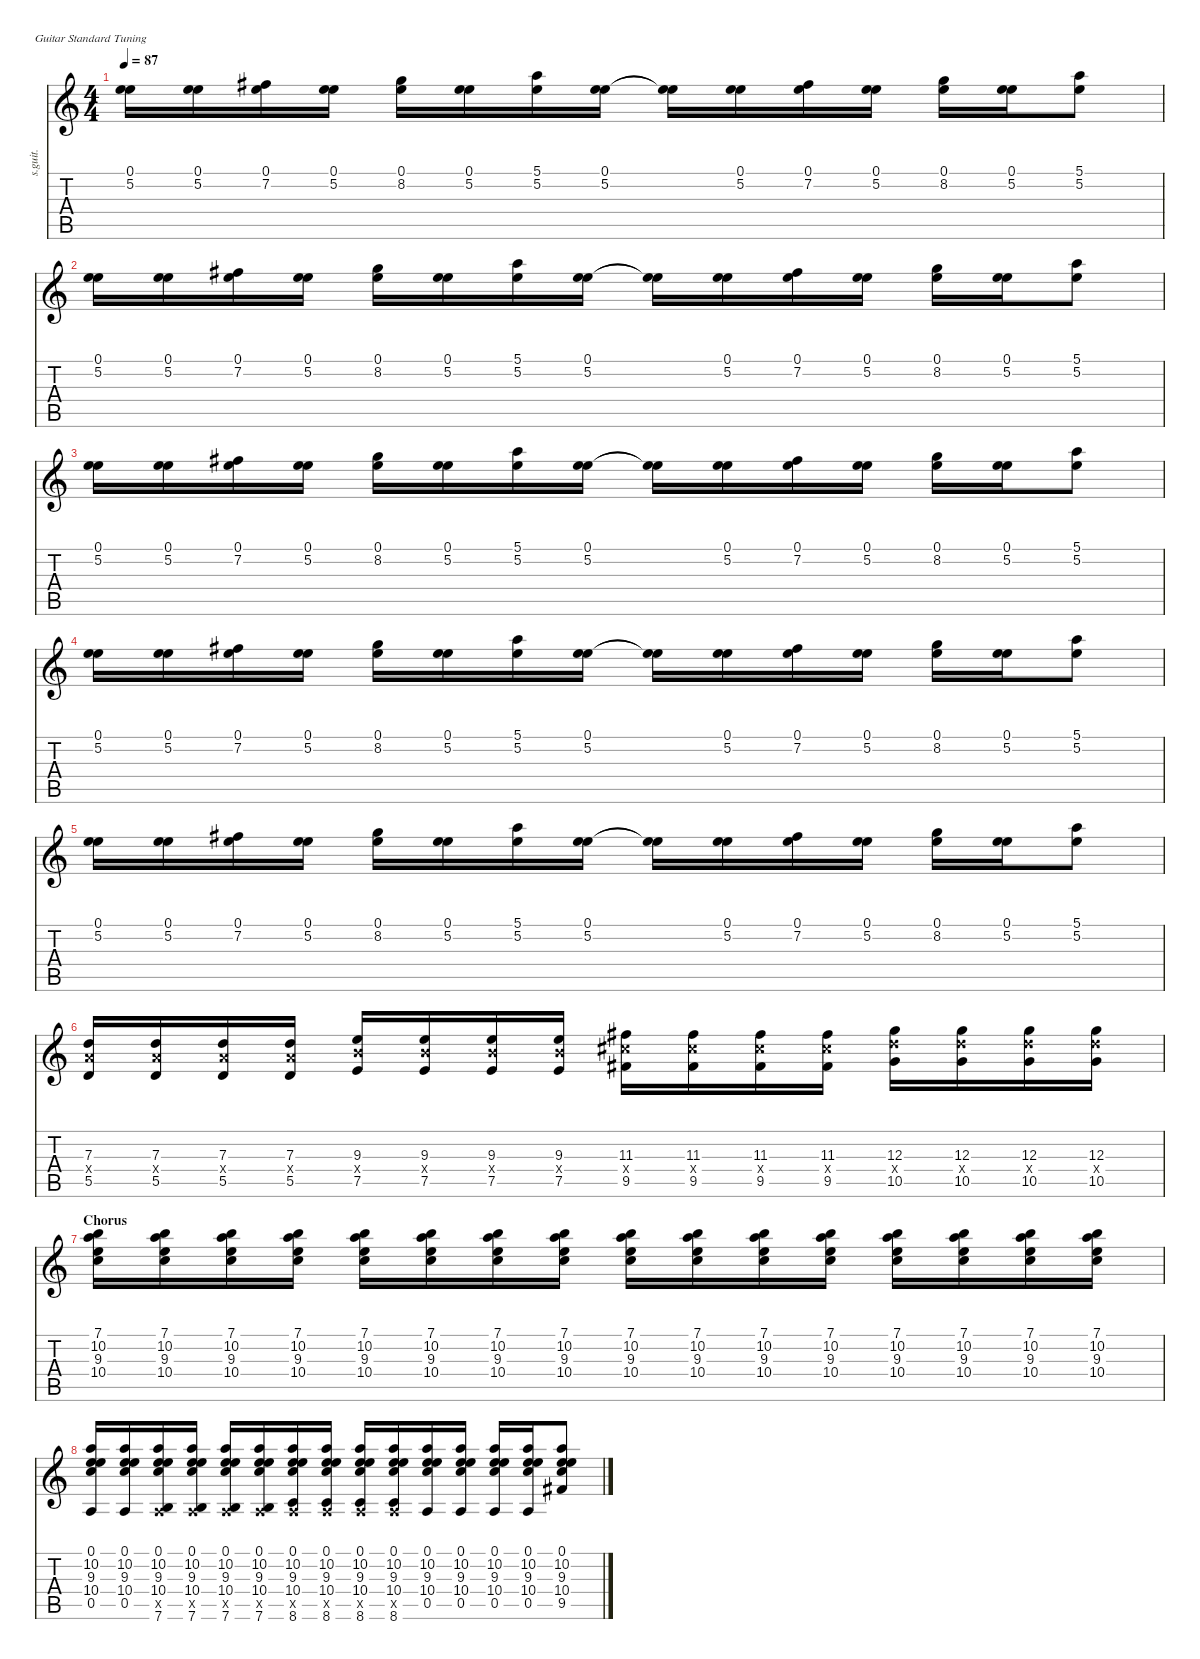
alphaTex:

\defaultSystemsLayout 4
\hideDynamics
\bracketExtendMode nobrackets
\track ("Chris Shiflett (Lead Guitar)" "s.guit.") {instrument distortionguitar}
\staff {score tabs}
\tuning (E4 B3 G3 D3 A2 E2)
\ts (4 4)
\tempo 87
\clef g2
\ks c
(0.1 5.2).16{lyrics (0 "") lyrics (1 "") lyrics (2 "") lyrics (3 "") lyrics (4 "") dy fff} (0.1 5.2).16{lyrics (0 "") lyrics (1 "") lyrics (2 "") lyrics (3 "") lyrics (4 "")} (0.1 7.2{acc #}).16{lyrics (0 "") lyrics (1 "") lyrics (2 "") lyrics (3 "") lyrics (4 "")} (0.1 5.2).16{lyrics (0 "") lyrics (1 "") lyrics (2 "") lyrics (3 "") lyrics (4 "")} (0.1 8.2).16{lyrics (0 "") lyrics (1 "") lyrics (2 "") lyrics (3 "") lyrics (4 "")} (0.1 5.2).16{lyrics (0 "") lyrics (1 "") lyrics (2 "") lyrics (3 "") lyrics (4 "")} (5.1 5.2).16{lyrics (0 "") lyrics (1 "") lyrics (2 "") lyrics (3 "") lyrics (4 "")} (0.1 5.2).16{lyrics (0 "") lyrics (1 "") lyrics (2 "") lyrics (3 "") lyrics (4 "")} (0.1{t} 5.2{t}).16{lyrics (0 "") lyrics (1 "") lyrics (2 "") lyrics (3 "") lyrics (4 "") dy f} (0.1 5.2).16{lyrics (0 "") lyrics (1 "") lyrics (2 "") lyrics (3 "") lyrics (4 "") dy fff} (0.1 7.2{acc #}).16{lyrics (0 "") lyrics (1 "") lyrics (2 "") lyrics (3 "") lyrics (4 "")} (0.1 5.2).16{lyrics (0 "") lyrics (1 "") lyrics (2 "") lyrics (3 "") lyrics (4 "")} (0.1 8.2).16{lyrics (0 "") lyrics (1 "") lyrics (2 "") lyrics (3 "") lyrics (4 "")} (0.1 5.2).16{lyrics (0 "") lyrics (1 "") lyrics (2 "") lyrics (3 "") lyrics (4 "")} (5.1 5.2).8{lyrics (0 "") lyrics (1 "") lyrics (2 "") lyrics (3 "") lyrics (4 "")} |
(0.1 5.2).16{lyrics (0 "") lyrics (1 "") lyrics (2 "") lyrics (3 "") lyrics (4 "")} (0.1 5.2).16{lyrics (0 "") lyrics (1 "") lyrics (2 "") lyrics (3 "") lyrics (4 "")} (0.1 7.2{acc #}).16{lyrics (0 "") lyrics (1 "") lyrics (2 "") lyrics (3 "") lyrics (4 "")} (0.1 5.2).16{lyrics (0 "") lyrics (1 "") lyrics (2 "") lyrics (3 "") lyrics (4 "")} (0.1 8.2).16{lyrics (0 "") lyrics (1 "") lyrics (2 "") lyrics (3 "") lyrics (4 "")} (0.1 5.2).16{lyrics (0 "") lyrics (1 "") lyrics (2 "") lyrics (3 "") lyrics (4 "")} (5.1 5.2).16{lyrics (0 "") lyrics (1 "") lyrics (2 "") lyrics (3 "") lyrics (4 "")} (0.1 5.2).16{lyrics (0 "") lyrics (1 "") lyrics (2 "") lyrics (3 "") lyrics (4 "")} (0.1{t} 5.2{t}).16{lyrics (0 "") lyrics (1 "") lyrics (2 "") lyrics (3 "") lyrics (4 "") dy f} (0.1 5.2).16{lyrics (0 "") lyrics (1 "") lyrics (2 "") lyrics (3 "") lyrics (4 "") dy fff} (0.1 7.2{acc #}).16{lyrics (0 "") lyrics (1 "") lyrics (2 "") lyrics (3 "") lyrics (4 "")} (0.1 5.2).16{lyrics (0 "") lyrics (1 "") lyrics (2 "") lyrics (3 "") lyrics (4 "")} (0.1 8.2).16{lyrics (0 "") lyrics (1 "") lyrics (2 "") lyrics (3 "") lyrics (4 "")} (0.1 5.2).16{lyrics (0 "") lyrics (1 "") lyrics (2 "") lyrics (3 "") lyrics (4 "")} (5.1 5.2).8{lyrics (0 "") lyrics (1 "") lyrics (2 "") lyrics (3 "") lyrics (4 "")} |
(0.1 5.2).16{lyrics (0 "") lyrics (1 "") lyrics (2 "") lyrics (3 "") lyrics (4 "")} (0.1 5.2).16{lyrics (0 "") lyrics (1 "") lyrics (2 "") lyrics (3 "") lyrics (4 "")} (0.1 7.2{acc #}).16{lyrics (0 "") lyrics (1 "") lyrics (2 "") lyrics (3 "") lyrics (4 "")} (0.1 5.2).16{lyrics (0 "") lyrics (1 "") lyrics (2 "") lyrics (3 "") lyrics (4 "")} (0.1 8.2).16{lyrics (0 "") lyrics (1 "") lyrics (2 "") lyrics (3 "") lyrics (4 "")} (0.1 5.2).16{lyrics (0 "") lyrics (1 "") lyrics (2 "") lyrics (3 "") lyrics (4 "")} (5.1 5.2).16{lyrics (0 "") lyrics (1 "") lyrics (2 "") lyrics (3 "") lyrics (4 "")} (0.1 5.2).16{lyrics (0 "") lyrics (1 "") lyrics (2 "") lyrics (3 "") lyrics (4 "")} (0.1{t} 5.2{t}).16{lyrics (0 "") lyrics (1 "") lyrics (2 "") lyrics (3 "") lyrics (4 "") dy f} (0.1 5.2).16{lyrics (0 "") lyrics (1 "") lyrics (2 "") lyrics (3 "") lyrics (4 "") dy fff} (0.1 7.2{acc #}).16{lyrics (0 "") lyrics (1 "") lyrics (2 "") lyrics (3 "") lyrics (4 "")} (0.1 5.2).16{lyrics (0 "") lyrics (1 "") lyrics (2 "") lyrics (3 "") lyrics (4 "")} (0.1 8.2).16{lyrics (0 "") lyrics (1 "") lyrics (2 "") lyrics (3 "") lyrics (4 "")} (0.1 5.2).16{lyrics (0 "") lyrics (1 "") lyrics (2 "") lyrics (3 "") lyrics (4 "")} (5.1 5.2).8{lyrics (0 "") lyrics (1 "") lyrics (2 "") lyrics (3 "") lyrics (4 "")} |
(0.1 5.2).16{lyrics (0 "") lyrics (1 "") lyrics (2 "") lyrics (3 "") lyrics (4 "")} (0.1 5.2).16{lyrics (0 "") lyrics (1 "") lyrics (2 "") lyrics (3 "") lyrics (4 "")} (0.1 7.2{acc #}).16{lyrics (0 "") lyrics (1 "") lyrics (2 "") lyrics (3 "") lyrics (4 "")} (0.1 5.2).16{lyrics (0 "") lyrics (1 "") lyrics (2 "") lyrics (3 "") lyrics (4 "")} (0.1 8.2).16{lyrics (0 "") lyrics (1 "") lyrics (2 "") lyrics (3 "") lyrics (4 "")} (0.1 5.2).16{lyrics (0 "") lyrics (1 "") lyrics (2 "") lyrics (3 "") lyrics (4 "")} (5.1 5.2).16{lyrics (0 "") lyrics (1 "") lyrics (2 "") lyrics (3 "") lyrics (4 "")} (0.1 5.2).16{lyrics (0 "") lyrics (1 "") lyrics (2 "") lyrics (3 "") lyrics (4 "")} (0.1{t} 5.2{t}).16{lyrics (0 "") lyrics (1 "") lyrics (2 "") lyrics (3 "") lyrics (4 "") dy f} (0.1 5.2).16{lyrics (0 "") lyrics (1 "") lyrics (2 "") lyrics (3 "") lyrics (4 "") dy fff} (0.1 7.2{acc #}).16{lyrics (0 "") lyrics (1 "") lyrics (2 "") lyrics (3 "") lyrics (4 "")} (0.1 5.2).16{lyrics (0 "") lyrics (1 "") lyrics (2 "") lyrics (3 "") lyrics (4 "")} (0.1 8.2).16{lyrics (0 "") lyrics (1 "") lyrics (2 "") lyrics (3 "") lyrics (4 "")} (0.1 5.2).16{lyrics (0 "") lyrics (1 "") lyrics (2 "") lyrics (3 "") lyrics (4 "")} (5.1 5.2).8{lyrics (0 "") lyrics (1 "") lyrics (2 "") lyrics (3 "") lyrics (4 "")} |
(0.1 5.2).16{lyrics (0 "") lyrics (1 "") lyrics (2 "") lyrics (3 "") lyrics (4 "")} (0.1 5.2).16{lyrics (0 "") lyrics (1 "") lyrics (2 "") lyrics (3 "") lyrics (4 "")} (0.1 7.2{acc #}).16{lyrics (0 "") lyrics (1 "") lyrics (2 "") lyrics (3 "") lyrics (4 "")} (0.1 5.2).16{lyrics (0 "") lyrics (1 "") lyrics (2 "") lyrics (3 "") lyrics (4 "")} (0.1 8.2).16{lyrics (0 "") lyrics (1 "") lyrics (2 "") lyrics (3 "") lyrics (4 "")} (0.1 5.2).16{lyrics (0 "") lyrics (1 "") lyrics (2 "") lyrics (3 "") lyrics (4 "")} (5.1 5.2).16{lyrics (0 "") lyrics (1 "") lyrics (2 "") lyrics (3 "") lyrics (4 "")} (0.1 5.2).16{lyrics (0 "") lyrics (1 "") lyrics (2 "") lyrics (3 "") lyrics (4 "")} (0.1{t} 5.2{t}).16{lyrics (0 "") lyrics (1 "") lyrics (2 "") lyrics (3 "") lyrics (4 "") dy f} (0.1 5.2).16{lyrics (0 "") lyrics (1 "") lyrics (2 "") lyrics (3 "") lyrics (4 "") dy fff} (0.1 7.2{acc #}).16{lyrics (0 "") lyrics (1 "") lyrics (2 "") lyrics (3 "") lyrics (4 "")} (0.1 5.2).16{lyrics (0 "") lyrics (1 "") lyrics (2 "") lyrics (3 "") lyrics (4 "")} (0.1 8.2).16{lyrics (0 "") lyrics (1 "") lyrics (2 "") lyrics (3 "") lyrics (4 "")} (0.1 5.2).16{lyrics (0 "") lyrics (1 "") lyrics (2 "") lyrics (3 "") lyrics (4 "")} (5.1 5.2).8{lyrics (0 "") lyrics (1 "") lyrics (2 "") lyrics (3 "") lyrics (4 "")} |
(7.3 7.4{x} 5.5).16{lyrics (0 "") lyrics (1 "") lyrics (2 "") lyrics (3 "") lyrics (4 "") dy f} (7.3 7.4{x} 5.5).16{lyrics (0 "") lyrics (1 "") lyrics (2 "") lyrics (3 "") lyrics (4 "")} (7.3 7.4{x} 5.5).16{lyrics (0 "") lyrics (1 "") lyrics (2 "") lyrics (3 "") lyrics (4 "")} (7.3 7.4{x} 5.5).16{lyrics (0 "") lyrics (1 "") lyrics (2 "") lyrics (3 "") lyrics (4 "")} (9.3 9.4{x} 7.5).16{lyrics (0 "") lyrics (1 "") lyrics (2 "") lyrics (3 "") lyrics (4 "")} (9.3 9.4{x} 7.5).16{lyrics (0 "") lyrics (1 "") lyrics (2 "") lyrics (3 "") lyrics (4 "")} (9.3 9.4{x} 7.5).16{lyrics (0 "") lyrics (1 "") lyrics (2 "") lyrics (3 "") lyrics (4 "")} (9.3 9.4{x} 7.5).16{lyrics (0 "") lyrics (1 "") lyrics (2 "") lyrics (3 "") lyrics (4 "")} (11.3{acc #} 11.4{x acc #} 9.5{acc #}).16{lyrics (0 "") lyrics (1 "") lyrics (2 "") lyrics (3 "") lyrics (4 "")} (11.3{acc #} 11.4{x acc #} 9.5{acc #}).16{lyrics (0 "") lyrics (1 "") lyrics (2 "") lyrics (3 "") lyrics (4 "")} (11.3{acc #} 11.4{x acc #} 9.5{acc #}).16{lyrics (0 "") lyrics (1 "") lyrics (2 "") lyrics (3 "") lyrics (4 "")} (11.3{acc #} 11.4{x acc #} 9.5{acc #}).16{lyrics (0 "") lyrics (1 "") lyrics (2 "") lyrics (3 "") lyrics (4 "")} (12.3 12.4{x} 10.5).16{lyrics (0 "") lyrics (1 "") lyrics (2 "") lyrics (3 "") lyrics (4 "")} (12.3 12.4{x} 10.5).16{lyrics (0 "") lyrics (1 "") lyrics (2 "") lyrics (3 "") lyrics (4 "")} (12.3 12.4{x} 10.5).16{lyrics (0 "") lyrics (1 "") lyrics (2 "") lyrics (3 "") lyrics (4 "")} (12.3 12.4{x} 10.5).16{lyrics (0 "") lyrics (1 "") lyrics (2 "") lyrics (3 "") lyrics (4 "")} |
\section ("" "Chorus")
(7.1 10.2 9.3 10.4).16{lyrics (0 "") lyrics (1 "") lyrics (2 "") lyrics (3 "") lyrics (4 "") dy fff} (7.1 10.2 9.3 10.4).16{lyrics (0 "") lyrics (1 "") lyrics (2 "") lyrics (3 "") lyrics (4 "")} (7.1 10.2 9.3 10.4).16{lyrics (0 "") lyrics (1 "") lyrics (2 "") lyrics (3 "") lyrics (4 "")} (7.1 10.2 9.3 10.4).16{lyrics (0 "") lyrics (1 "") lyrics (2 "") lyrics (3 "") lyrics (4 "")} (7.1 10.2 9.3 10.4).16{lyrics (0 "") lyrics (1 "") lyrics (2 "") lyrics (3 "") lyrics (4 "")} (7.1 10.2 9.3 10.4).16{lyrics (0 "") lyrics (1 "") lyrics (2 "") lyrics (3 "") lyrics (4 "")} (7.1 10.2 9.3 10.4).16{lyrics (0 "") lyrics (1 "") lyrics (2 "") lyrics (3 "") lyrics (4 "")} (7.1 10.2 9.3 10.4).16{lyrics (0 "") lyrics (1 "") lyrics (2 "") lyrics (3 "") lyrics (4 "")} (7.1 10.2 9.3 10.4).16{lyrics (0 "") lyrics (1 "") lyrics (2 "") lyrics (3 "") lyrics (4 "")} (7.1 10.2 9.3 10.4).16{lyrics (0 "") lyrics (1 "") lyrics (2 "") lyrics (3 "") lyrics (4 "")} (7.1 10.2 9.3 10.4).16{lyrics (0 "") lyrics (1 "") lyrics (2 "") lyrics (3 "") lyrics (4 "")} (7.1 10.2 9.3 10.4).16{lyrics (0 "") lyrics (1 "") lyrics (2 "") lyrics (3 "") lyrics (4 "")} (7.1 10.2 9.3 10.4).16{lyrics (0 "") lyrics (1 "") lyrics (2 "") lyrics (3 "") lyrics (4 "")} (7.1 10.2 9.3 10.4).16{lyrics (0 "") lyrics (1 "") lyrics (2 "") lyrics (3 "") lyrics (4 "")} (7.1 10.2 9.3 10.4).16{lyrics (0 "") lyrics (1 "") lyrics (2 "") lyrics (3 "") lyrics (4 "")} (7.1 10.2 9.3 10.4).16{lyrics (0 "") lyrics (1 "") lyrics (2 "") lyrics (3 "") lyrics (4 "")} |
(0.1 10.2 9.3 10.4 0.5).16{lyrics (0 "") lyrics (1 "") lyrics (2 "") lyrics (3 "") lyrics (4 "")} (0.1 10.2 9.3 10.4 0.5).16{lyrics (0 "") lyrics (1 "") lyrics (2 "") lyrics (3 "") lyrics (4 "")} (0.1 10.2 9.3 10.4 0.5{x} 7.6).16{lyrics (0 "") lyrics (1 "") lyrics (2 "") lyrics (3 "") lyrics (4 "")} (0.1 10.2 9.3 10.4 0.5{x} 7.6).16{lyrics (0 "") lyrics (1 "") lyrics (2 "") lyrics (3 "") lyrics (4 "")} (0.1 10.2 9.3 10.4 0.5{x} 7.6).16{lyrics (0 "") lyrics (1 "") lyrics (2 "") lyrics (3 "") lyrics (4 "")} (0.1 10.2 9.3 10.4 0.5{x} 7.6).16{lyrics (0 "") lyrics (1 "") lyrics (2 "") lyrics (3 "") lyrics (4 "")} (0.1 10.2 9.3 10.4 0.5{x} 8.6).16{lyrics (0 "") lyrics (1 "") lyrics (2 "") lyrics (3 "") lyrics (4 "")} (0.1 10.2 9.3 10.4 0.5{x} 8.6).16{lyrics (0 "") lyrics (1 "") lyrics (2 "") lyrics (3 "") lyrics (4 "")} (0.1 10.2 9.3 10.4 0.5{x} 8.6).16{lyrics (0 "") lyrics (1 "") lyrics (2 "") lyrics (3 "") lyrics (4 "")} (0.1 10.2 9.3 10.4 0.5{x} 8.6).16{lyrics (0 "") lyrics (1 "") lyrics (2 "") lyrics (3 "") lyrics (4 "")} (0.1 10.2 9.3 10.4 0.5).16{lyrics (0 "") lyrics (1 "") lyrics (2 "") lyrics (3 "") lyrics (4 "")} (0.1 10.2 9.3 10.4 0.5).16{lyrics (0 "") lyrics (1 "") lyrics (2 "") lyrics (3 "") lyrics (4 "")} (0.1 10.2 9.3 10.4 0.5).16{lyrics (0 "") lyrics (1 "") lyrics (2 "") lyrics (3 "") lyrics (4 "")} (0.1 10.2 9.3 10.4 0.5).16{lyrics (0 "") lyrics (1 "") lyrics (2 "") lyrics (3 "") lyrics (4 "")} (0.1 10.2 9.3 10.4 9.5{acc #}).8{lyrics (0 "") lyrics (1 "") lyrics (2 "") lyrics (3 "") lyrics (4 "")}
